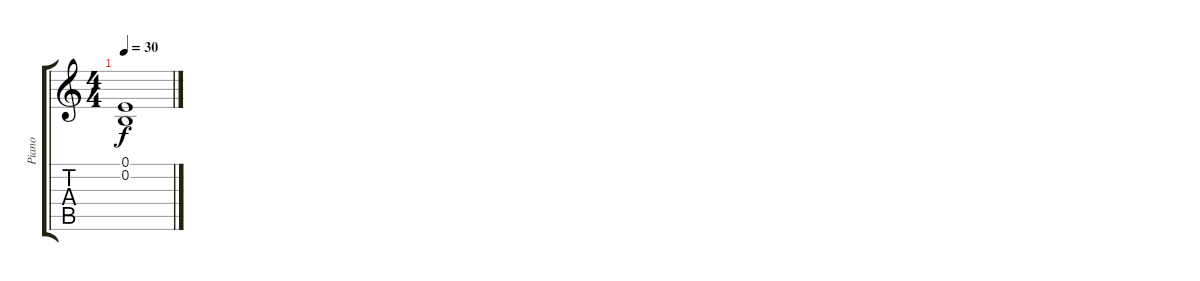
\track ("Piano" "Piano") {instrument acousticgrandpiano}
\staff {score tabs}
\tuning (E4 B3 G3 D3 A2 E2) {hide}
\ts (4 4)
\tempo 30
\clef g2
\ks c
(0.1 0.2).1{dy f}
